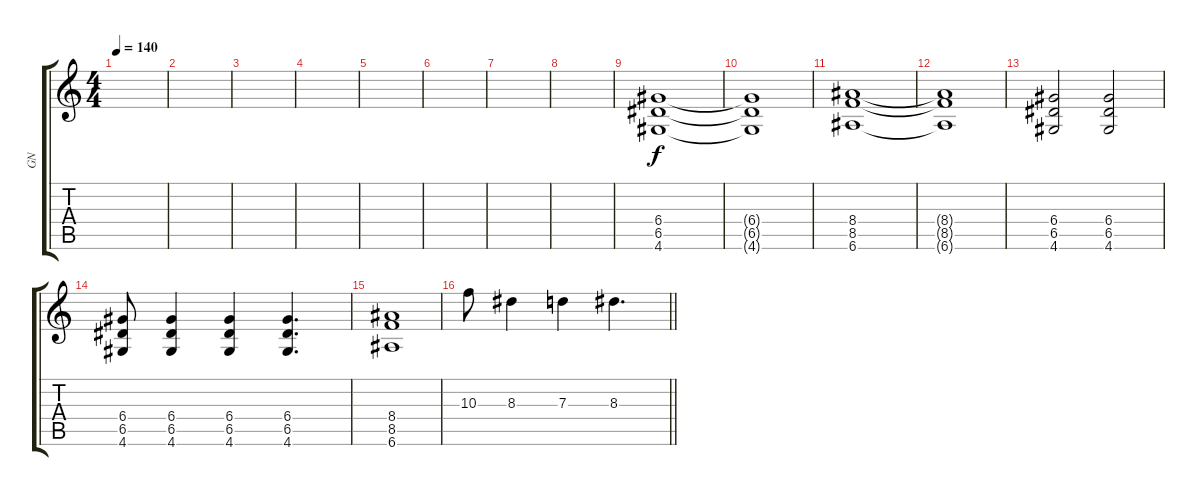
\track ("GN " "GN ") {instrument overdrivenguitar}
\staff {score tabs}
\tuning (E4 B3 G3 D3 A2 E2) {hide}
\ts (4 4)
\tempo 140
\clef g2
\ks c
|
|
|
|
|
|
|
|
(6.4 6.5 4.6).1 |
(6.4{t} 6.5{t} 4.6{t}).1 |
(8.4 8.5 6.6).1 |
(8.4{t} 8.5{t} 6.6{t}).1 |
(6.4 6.5 4.6).2 (6.4 6.5 4.6).2 |
(6.4 6.5 4.6).8 (6.4 6.5 4.6).4 (6.4 6.5 4.6).4 (6.4 6.5 4.6).4{d} |
(8.4 8.5 6.6).1 |
\barLineRight lightlight
10.3.8 8.3.4 7.3.4 8.3.4{d}
